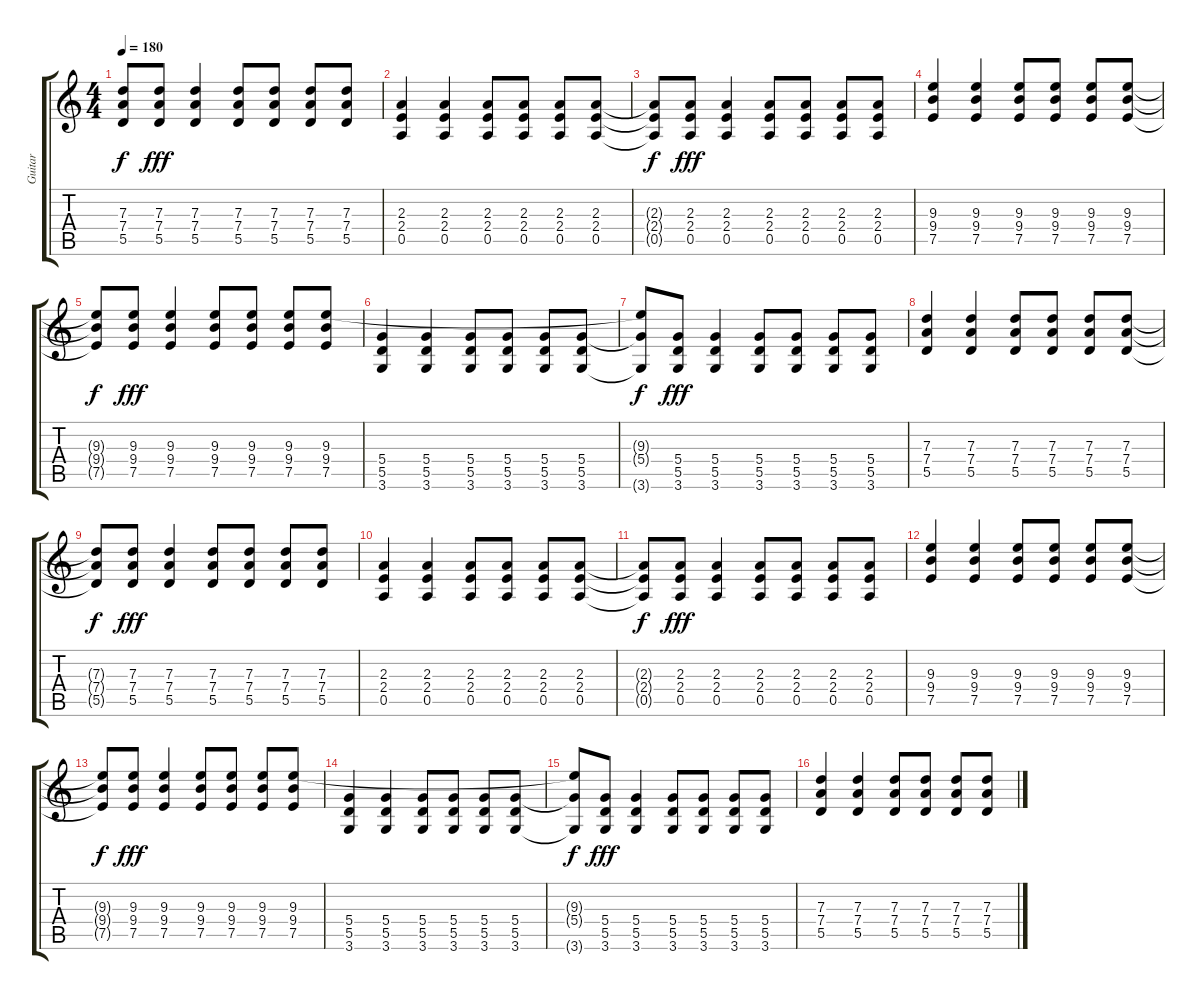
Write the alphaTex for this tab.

\track ("Guitar" "Guitar") {instrument distortionguitar}
\staff {score tabs}
\tuning (E4 B3 G3 D3 A2 E2) {hide}
\ts (4 4)
\tempo 180
\clef g2
\ks c
(7.3{t} 7.4{t} 5.5{t}).8{dy f} (7.3 7.4 5.5).8{dy fff} (7.3 7.4 5.5).4 (7.3 7.4 5.5).8 (7.3 7.4 5.5).8 (7.3 7.4 5.5).8 (7.3 7.4 5.5).8 |
(2.3 2.4 0.5).4 (2.3 2.4 0.5).4 (2.3 2.4 0.5).8 (2.3 2.4 0.5).8 (2.3 2.4 0.5).8 (2.3 2.4 0.5).8 |
(2.3{t} 2.4{t} 0.5{t}).8{dy f} (2.3 2.4 0.5).8{dy fff} (2.3 2.4 0.5).4 (2.3 2.4 0.5).8 (2.3 2.4 0.5).8 (2.3 2.4 0.5).8 (2.3 2.4 0.5).8 |
(9.3 9.4 7.5).4 (9.3 9.4 7.5).4 (9.3 9.4 7.5).8 (9.3 9.4 7.5).8 (9.3 9.4 7.5).8 (9.3 9.4 7.5).8 |
(9.3{t} 9.4{t} 7.5{t}).8{dy f} (9.3 9.4 7.5).8{dy fff} (9.3 9.4 7.5).4 (9.3 9.4 7.5).8 (9.3 9.4 7.5).8 (9.3 9.4 7.5).8 (9.3 9.4 7.5).8 |
(5.4 5.5 3.6).4 (5.4 5.5 3.6).4 (5.4 5.5 3.6).8 (5.4 5.5 3.6).8 (5.4 5.5 3.6).8 (5.4 5.5 3.6).8 |
(9.3{t} 5.4{t} 3.6{t}).8{dy f} (5.4 5.5 3.6).8{dy fff} (5.4 5.5 3.6).4 (5.4 5.5 3.6).8 (5.4 5.5 3.6).8 (5.4 5.5 3.6).8 (5.4 5.5 3.6).8 |
(7.3 7.4 5.5).4 (7.3 7.4 5.5).4 (7.3 7.4 5.5).8 (7.3 7.4 5.5).8 (7.3 7.4 5.5).8 (7.3 7.4 5.5).8 |
(7.3{t} 7.4{t} 5.5{t}).8{dy f} (7.3 7.4 5.5).8{dy fff} (7.3 7.4 5.5).4 (7.3 7.4 5.5).8 (7.3 7.4 5.5).8 (7.3 7.4 5.5).8 (7.3 7.4 5.5).8 |
(2.3 2.4 0.5).4 (2.3 2.4 0.5).4 (2.3 2.4 0.5).8 (2.3 2.4 0.5).8 (2.3 2.4 0.5).8 (2.3 2.4 0.5).8 |
(2.3{t} 2.4{t} 0.5{t}).8{dy f} (2.3 2.4 0.5).8{dy fff} (2.3 2.4 0.5).4 (2.3 2.4 0.5).8 (2.3 2.4 0.5).8 (2.3 2.4 0.5).8 (2.3 2.4 0.5).8 |
(9.3 9.4 7.5).4 (9.3 9.4 7.5).4 (9.3 9.4 7.5).8 (9.3 9.4 7.5).8 (9.3 9.4 7.5).8 (9.3 9.4 7.5).8 |
(9.3{t} 9.4{t} 7.5{t}).8{dy f} (9.3 9.4 7.5).8{dy fff} (9.3 9.4 7.5).4 (9.3 9.4 7.5).8 (9.3 9.4 7.5).8 (9.3 9.4 7.5).8 (9.3 9.4 7.5).8 |
(5.4 5.5 3.6).4 (5.4 5.5 3.6).4 (5.4 5.5 3.6).8 (5.4 5.5 3.6).8 (5.4 5.5 3.6).8 (5.4 5.5 3.6).8 |
(9.3{t} 5.4{t} 3.6{t}).8{dy f} (5.4 5.5 3.6).8{dy fff} (5.4 5.5 3.6).4 (5.4 5.5 3.6).8 (5.4 5.5 3.6).8 (5.4 5.5 3.6).8 (5.4 5.5 3.6).8 |
(7.3 7.4 5.5).4 (7.3 7.4 5.5).4 (7.3 7.4 5.5).8 (7.3 7.4 5.5).8 (7.3 7.4 5.5).8 (7.3 7.4 5.5).8
